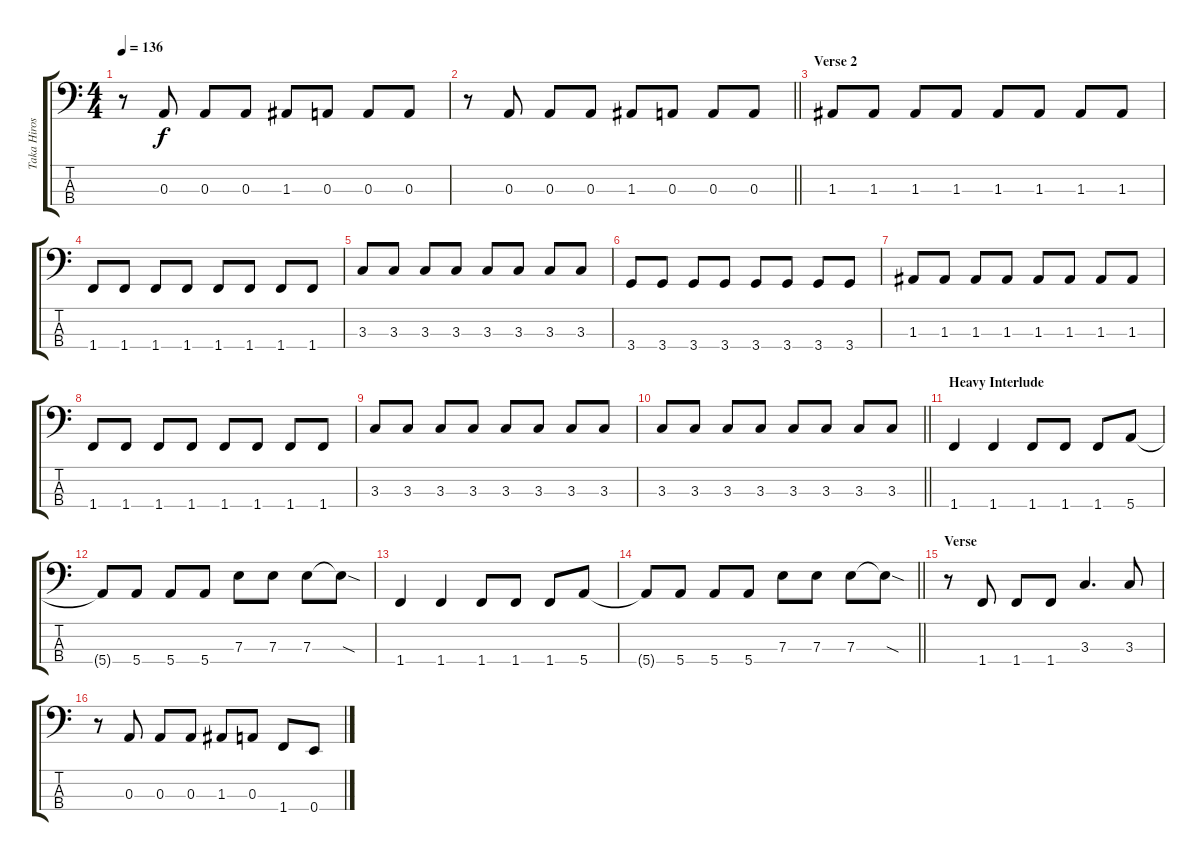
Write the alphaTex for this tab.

\track ("Taka Hirose" "Taka Hiros") {instrument electricbasspick}
\staff {score tabs}
\tuning (G2 D2 A1 E1) {hide}
\ts (4 4)
\tempo 136
\clef f4
\ks c
r.8{dy f} 0.3.8 0.3.8 0.3.8 1.3.8 0.3.8 0.3.8 0.3.8 |
\barLineRight lightlight
r.8 0.3.8 0.3.8 0.3.8 1.3.8 0.3.8 0.3.8 0.3.8 |
\section ("" "Verse 2")
1.3.8 1.3.8 1.3.8 1.3.8 1.3.8 1.3.8 1.3.8 1.3.8 |
1.4.8 1.4.8 1.4.8 1.4.8 1.4.8 1.4.8 1.4.8 1.4.8 |
3.3.8 3.3.8 3.3.8 3.3.8 3.3.8 3.3.8 3.3.8 3.3.8 |
3.4.8 3.4.8 3.4.8 3.4.8 3.4.8 3.4.8 3.4.8 3.4.8 |
1.3.8 1.3.8 1.3.8 1.3.8 1.3.8 1.3.8 1.3.8 1.3.8 |
1.4.8 1.4.8 1.4.8 1.4.8 1.4.8 1.4.8 1.4.8 1.4.8 |
3.3.8 3.3.8 3.3.8 3.3.8 3.3.8 3.3.8 3.3.8 3.3.8 |
\barLineRight lightlight
3.3.8 3.3.8 3.3.8 3.3.8 3.3.8 3.3.8 3.3.8 3.3.8 |
\section ("" "Heavy Interlude")
1.4.4 1.4.4 1.4.8 1.4.8 1.4.8 5.4.8 |
5.4{t}.8 5.4.8 5.4.8 5.4.8 7.3.8 7.3.8 7.3.8 7.3{sod t}.8 |
1.4.4 1.4.4 1.4.8 1.4.8 1.4.8 5.4.8 |
\barLineRight lightlight
5.4{t}.8 5.4.8 5.4.8 5.4.8 7.3.8 7.3.8 7.3.8 7.3{sod t}.8 |
\section ("" "Verse")
r.8 1.4.8 1.4.8 1.4.8 3.3.4{d} 3.3.8 |
r.8 0.3.8 0.3.8 0.3.8 1.3.8 0.3.8 1.4.8 0.4.8
